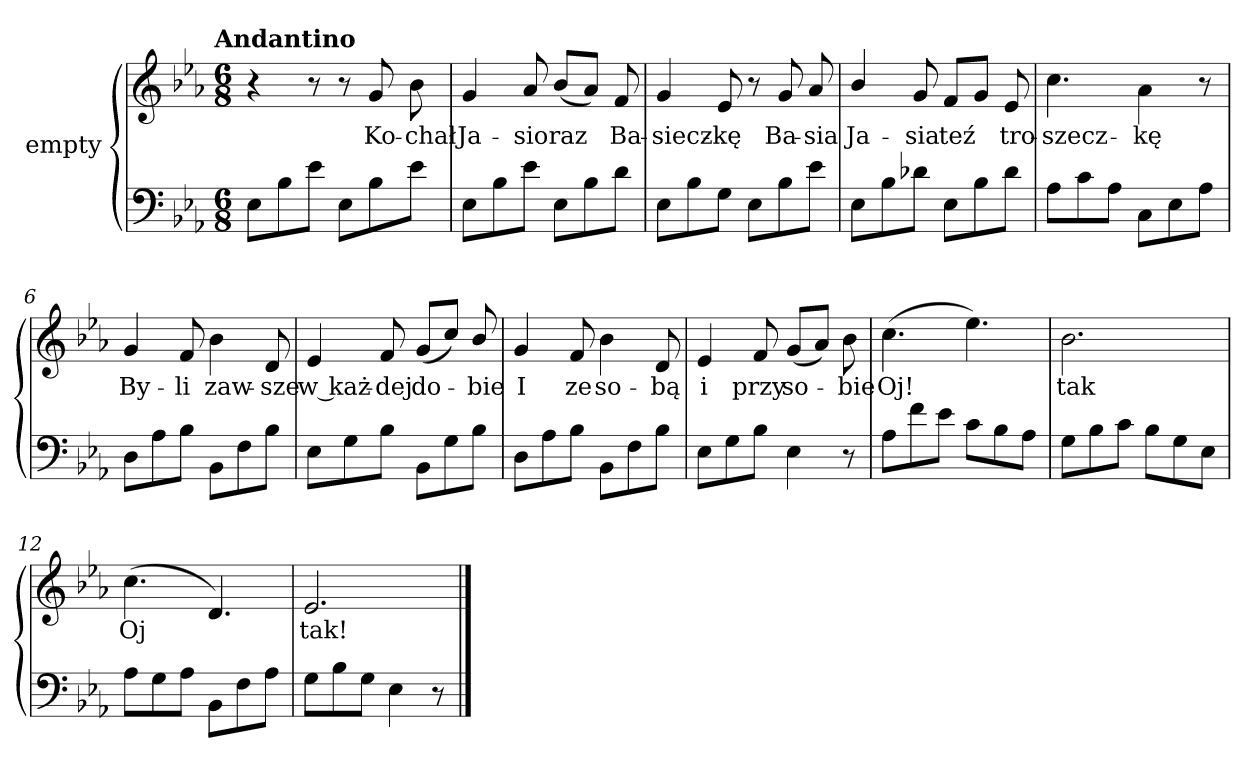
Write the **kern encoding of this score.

**kern	**kern	**text
*part1	*part1	*part1
*staff2	*staff1	*staff1
*I"empty	*	*
*clefF4	*clefG2	*
*k[b-e-a-]	*k[b-e-a-]	*
*E-:	*E-:	*
!!LO:TX:omd:t=Andantino
*M6/8	*M6/8	*
*MM80	*MM80	*
=1	=1	=1
8E-\L	4r	.
8B-\	.	.
8e-\J	8r	.
8E-\L	8r	.
8B-\	8g/	Ko-
8e-\J	8b-\	-chał
=2	=2	=2
8E-\L	4g/	Ja-
8B-\	.	.
8e-\J	8a-/	-sio
8E-\L	(8b-/L	raz
8B-\	8a-/J)	.
8d\J	8f/	Ba-
=3	=3	=3
8E-\L	4g/	-siecz-
8B-\	.	.
8G\J	8e-/	-kę
8E-\L	8r	.
8B-\	8g/	Ba-
8e-\J	8a-/	-sia
=4	=4	=4
8E-\L	4b-/	Ja-
8B-\	.	.
8d-X\J	8g/	-sia
8E-\L	8f/L	teź
8B-\	8g/J	.
8d-\J	8e-/	tro-
=5	=5	=5
8A-\L	4.cc\	-szecz-
8c\	.	.
8A-\J	.	.
8C\L	4a-\	-kę
8E-\	.	.
8A-\J	8r	.
=6	=6	=6
8D\L	4g/	By-
8A-\	.	.
8B-\J	8f/	-li
8BB-\L	4b-\	zaw-
8F\	.	.
8B-\J	8d/	-sze
=7	=7	=7
8E-\L	4e-/	w każ-
8G\	.	.
8B-\J	8f/	-dej
8BB-\L	(8g/L	do-
8G\	8cc/J)	.
8B-\J	8b-/	-bie
=8	=8	=8
8D\L	4g/	I
8A-\	.	.
8B-\J	8f/	ze
8BB-\L	4b-\	so-
8F\	.	.
8B-\J	8d/	-bą
=9	=9	=9
8E-\L	4e-/	i
8G\	.	.
8B-\J	8f/	przy
4E-\	(8g/L	so-
.	8a-/J)	.
8r	8b-\	-bie
=10	=10	=10
8A-\L	(4.cc\	Oj!
8f\	.	.
8e-\J	.	.
8c\L	4.ee-\)	.
8B-\	.	.
8A-\J	.	.
=11	=11	=11
8G\L	2.b-\	tak
8B-\	.	.
8c\J	.	.
8B-\L	.	.
8G\	.	.
8E-\J	.	.
=12	=12	=12
8A-\L	(4.cc\	Oj
8G\	.	.
8A-\J	.	.
8BB-\L	4.d/)	.
8F\	.	.
8A-\J	.	.
=13	=13	=13
8G\L	2.e-/	tak!
8B-\	.	.
8G\J	.	.
4E-\	.	.
8r	.	.
==	==	==
*-	*-	*-
